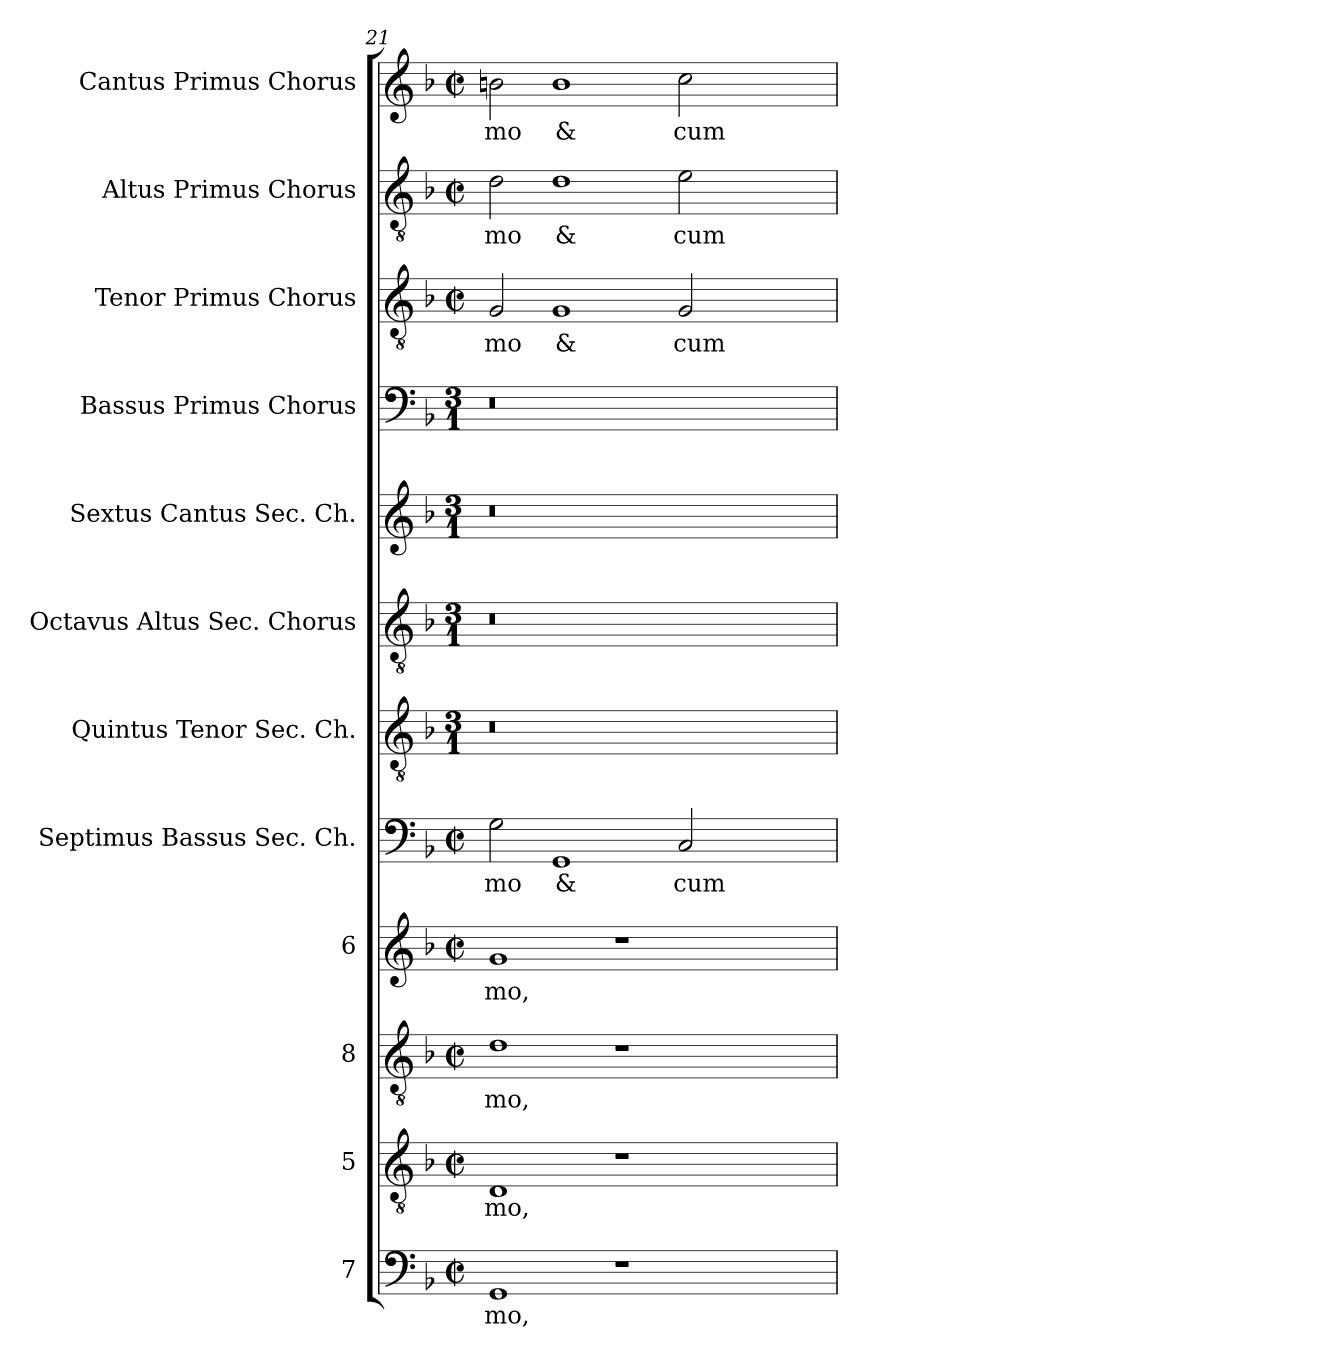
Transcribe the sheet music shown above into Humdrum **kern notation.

**kern	**text	**kern	**text	**kern	**text	**kern	**text	**kern	**text	**kern	**kern	**kern	**kern	**kern	**text	**kern	**text	**kern	**text
*part12	*part12	*part11	*part11	*part10	*part10	*part9	*part9	*part8	*part8	*part7	*part6	*part5	*part4	*part3	*part3	*part2	*part2	*part1	*part1
*staff12	*staff12	*staff11	*staff11	*staff10	*staff10	*staff9	*staff9	*staff8	*staff8	*staff7	*staff6	*staff5	*staff4	*staff3	*staff3	*staff2	*staff2	*staff1	*staff1
*I"7	*	*I"5	*	*I"8	*	*I"6	*	*I"Septimus  Bassus Sec. Ch.	*	*I"Quintus  Tenor Sec. Ch.	*I"Octavus  Altus Sec. Chorus	*I"Sextus  Cantus Sec. Ch.	*I"Bassus  Primus Chorus	*I"Tenor  Primus Chorus	*	*I"Altus  Primus Chorus	*	*I"Cantus  Primus Chorus	*
*	*	*	*	*	*	*	*	*I'B	*	*	*	*	*	*I'T	*	*I'A	*	*I'C	*
*clefF4	*	*clefGv2	*	*clefGv2	*	*clefG2	*	*clefF4	*	*clefGv2	*clefGv2	*clefG2	*clefF4	*clefGv2	*	*clefGv2	*	*clefG2	*
*k[b-]	*	*k[b-]	*	*k[b-]	*	*k[b-]	*	*k[b-]	*	*k[b-]	*k[b-]	*k[b-]	*k[b-]	*k[b-]	*	*k[b-]	*	*k[b-]	*
*F:	*	*F:	*	*F:	*	*F:	*	*F:	*	*F:	*F:	*F:	*F:	*F:	*	*F:	*	*F:	*
*M2/2	*	*M2/2	*	*M2/2	*	*M2/2	*	*M2/2	*	*M3/1	*M3/1	*M3/1	*M3/1	*M2/2	*	*M2/2	*	*M2/2	*
*met(c|)	*	*met(c|)	*	*met(c|)	*	*met(c|)	*	*met(c|)	*	*	*	*	*	*met(c|)	*	*met(c|)	*	*met(c|)	*
=21	=21	=21	=21	=21	=21	=21	=21	=21	=21	=21	=21	=21	=21	=21	=21	=21	=21	=21	=21
!	!LO:LY:b:cj	!	!LO:LY:b:cj	!	!LO:LY:b:cj	!	!LO:LY:b:cj	!	!LO:LY:b:rj	!	!	!	!	!	!LO:LY:b:cj	!	!LO:LY:b:cj	!	!LO:LY:b:cj
1GG	-mo,	1D	-mo,	1d	-mo,	1g	-mo,	2G\	-mo	0.r	0.r	0.r	0.r	2G/	-mo	2d\	-mo	2bn\	-mo
!	!	!	!	!	!	!	!	!	!LO:LY:b:rj	!	!	!	!	!	!LO:LY:b:cj	!	!LO:LY:b:cj	!	!LO:LY:b:cj
.	.	.	.	.	.	.	.	1GG	&	.	.	.	.	1G	&	1d	&	1b	&
1r	.	1r	.	1r	.	1r	.	.	.	.	.	.	.	.	.	.	.	.	.
!	!	!	!	!	!	!	!	!	!LO:LY:b:rj	!	!	!	!	!	!LO:LY:b:cj	!	!LO:LY:b:cj	!	!LO:LY:b:cj
.	.	.	.	.	.	.	.	2C/	cum	.	.	.	.	2G/	cum	2e\	cum	2cc\	cum
1ryy	.	1ryy	.	1ryy	.	1ryy	.	1ryy	.	.	.	.	.	1ryy	.	1ryy	.	1ryy	.
=	=	=	=	=	=	=	=	=	=	=	=	=	=	=	=	=	=	=	=
*-	*-	*-	*-	*-	*-	*-	*-	*-	*-	*-	*-	*-	*-	*-	*-	*-	*-	*-	*-
